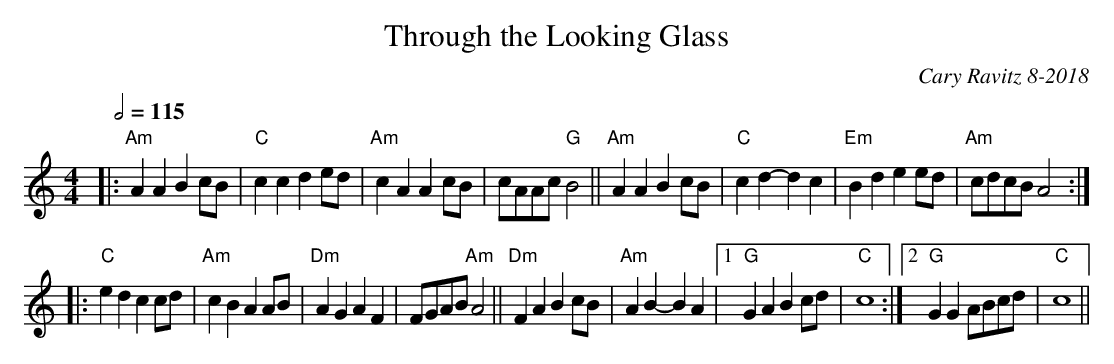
X:1
T: Through the Looking Glass
C: Cary Ravitz 8-2018
L: 1/8
M: 4/4
Q: 1/2=115
K: Am
|: "Am"A2 A2 B2 cB | "C"c2 c2 d2 ed | "Am"c2 A2 A2 cB | cAAc "G"B4 || "Am"A2 A2 B2 cB | "C"c2 d2-d2 c2 | "Em"B2d2e2ed | "Am"cdcB A4 :|
K: C
|: "C"e2 d2 c2 cd | "Am"c2 B2 A2 AB | "Dm"A2 G2 A2 F2 | FGAB "Am"A4 || "Dm"F2 A2 B2 cB | "Am"A2 B2-B2 A2 | [1 "G"G2 A2B2 cd | "C"c8 :| [2 "G"G2 G2 ABcd | "C"c8 ||
